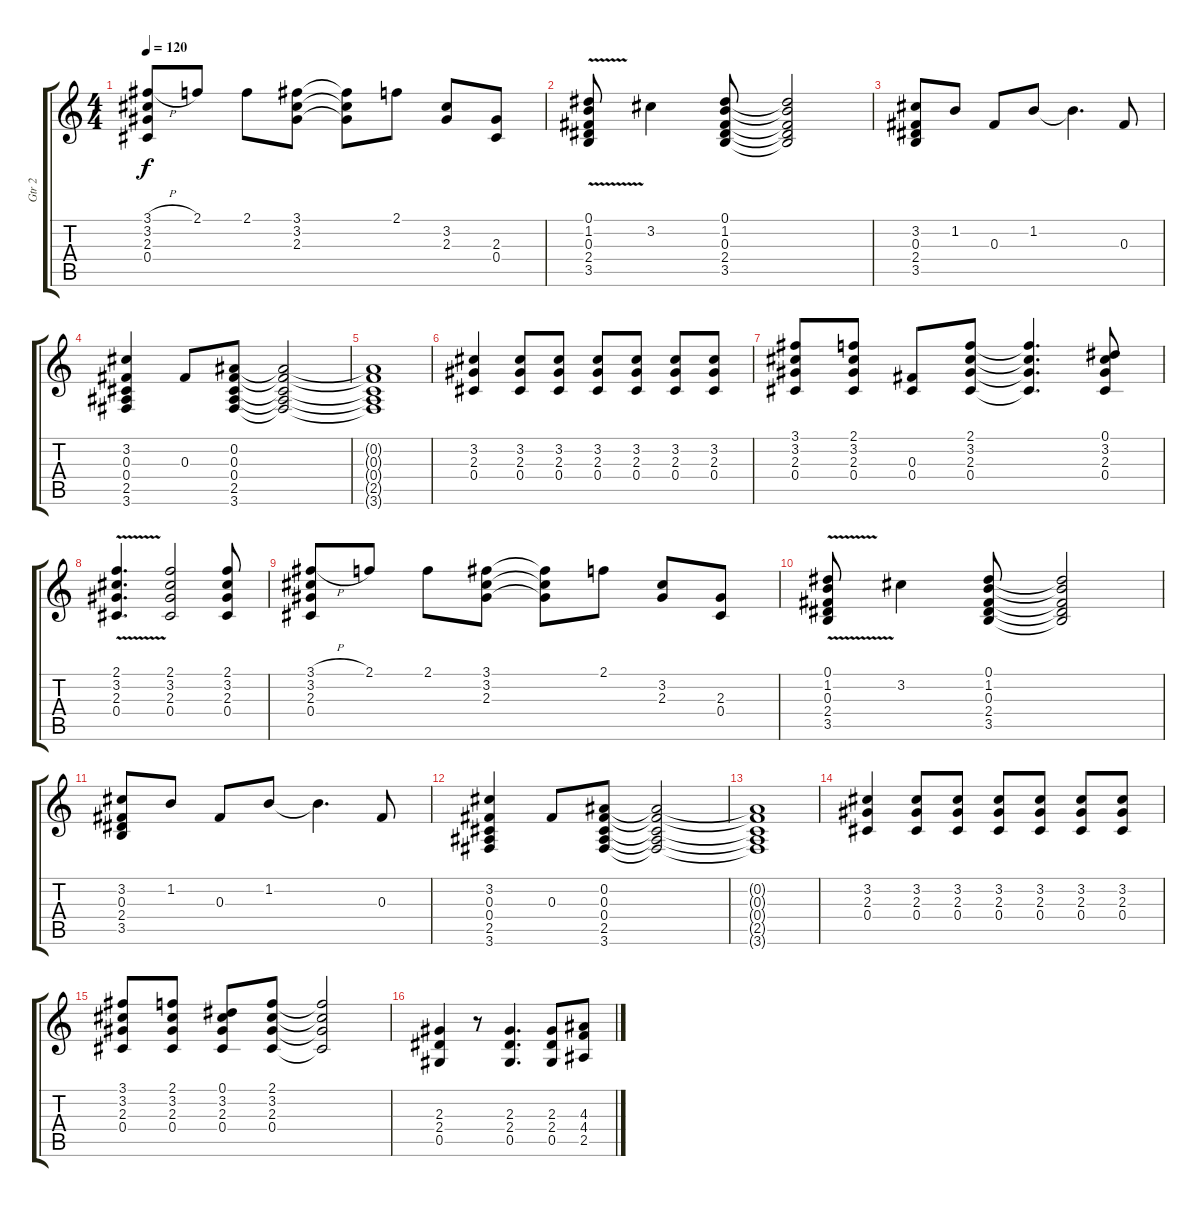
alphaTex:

\track ("Gtr 2" "Gtr 2") {instrument acousticguitarsteel}
\staff {score tabs}
\tuning (Eb4 Bb3 Gb3 Db3 Ab2 Eb2) {hide}
\ts (4 4)
\tempo 120
\clef g2
\ks c
(3.1{h} 3.2 2.3 0.4).8{dy f} 2.1.8 2.1.8 (3.1 3.2 2.3).8 (3.1{t} 3.2{t} 2.3{t}).8 2.1.8 (3.2 2.3).8 (2.3 0.4).8 |
(0.1{v} 1.2{v} 0.3{v} 2.4{v} 3.5{v}).8 3.2.4 (0.1 1.2 0.3 2.4 3.5).8 (0.1{t} 1.2{t} 0.3{t} 2.4{t} 3.5{t}).2 |
(3.2 0.3 2.4 3.5).8 1.2.8 0.3.8 1.2.8 1.2{t}.4{d} 0.3.8 |
(3.2 0.3 0.4 2.5 3.6).4 0.3.8 (0.2 0.3 0.4 2.5 3.6).8 (0.2{t} 0.3{t} 0.4{t} 2.5{t} 3.6{t}).2 |
(0.2{t} 0.3{t} 0.4{t} 2.5{t} 3.6{t}).1 |
(3.2 2.3 0.4).4 (3.2 2.3 0.4).8 (3.2 2.3 0.4).8 (3.2 2.3 0.4).8 (3.2 2.3 0.4).8 (3.2 2.3 0.4).8 (3.2 2.3 0.4).8 |
(3.1 3.2 2.3 0.4).8 (2.1 3.2 2.3 0.4).8 (0.3 0.4).8 (2.1 3.2 2.3 0.4).8 (2.1{t} 3.2{t} 2.3{t} 0.4{t}).4{d} (0.1 3.2 2.3 0.4).8 |
(2.1{v} 3.2{v} 2.3{v} 0.4{v}).4{d} (2.1 3.2 2.3 0.4).2 (2.1 3.2 2.3 0.4).8 |
(3.1{h} 3.2 2.3 0.4).8 2.1.8 2.1.8 (3.1 3.2 2.3).8 (3.1{t} 3.2{t} 2.3{t}).8 2.1.8 (3.2 2.3).8 (2.3 0.4).8 |
(0.1{v} 1.2{v} 0.3{v} 2.4{v} 3.5{v}).8 3.2.4 (0.1 1.2 0.3 2.4 3.5).8 (0.1{t} 1.2{t} 0.3{t} 2.4{t} 3.5{t}).2 |
(3.2 0.3 2.4 3.5).8 1.2.8 0.3.8 1.2.8 1.2{t}.4{d} 0.3.8 |
(3.2 0.3 0.4 2.5 3.6).4 0.3.8 (0.2 0.3 0.4 2.5 3.6).8 (0.2{t} 0.3{t} 0.4{t} 2.5{t} 3.6{t}).2 |
(0.2{t} 0.3{t} 0.4{t} 2.5{t} 3.6{t}).1 |
(3.2 2.3 0.4).4 (3.2 2.3 0.4).8 (3.2 2.3 0.4).8 (3.2 2.3 0.4).8 (3.2 2.3 0.4).8 (3.2 2.3 0.4).8 (3.2 2.3 0.4).8 |
(3.1 3.2 2.3 0.4).8 (2.1 3.2 2.3 0.4).8 (0.1 3.2 2.3 0.4).8 (2.1 3.2 2.3 0.4).8 (2.1{t} 3.2{t} 2.3{t} 0.4{t}).2 |
(2.3 2.4 0.5).4 r.8 (2.3 2.4 0.5).4{d} (2.3 2.4 0.5).8 (4.3 4.4 2.5).8
